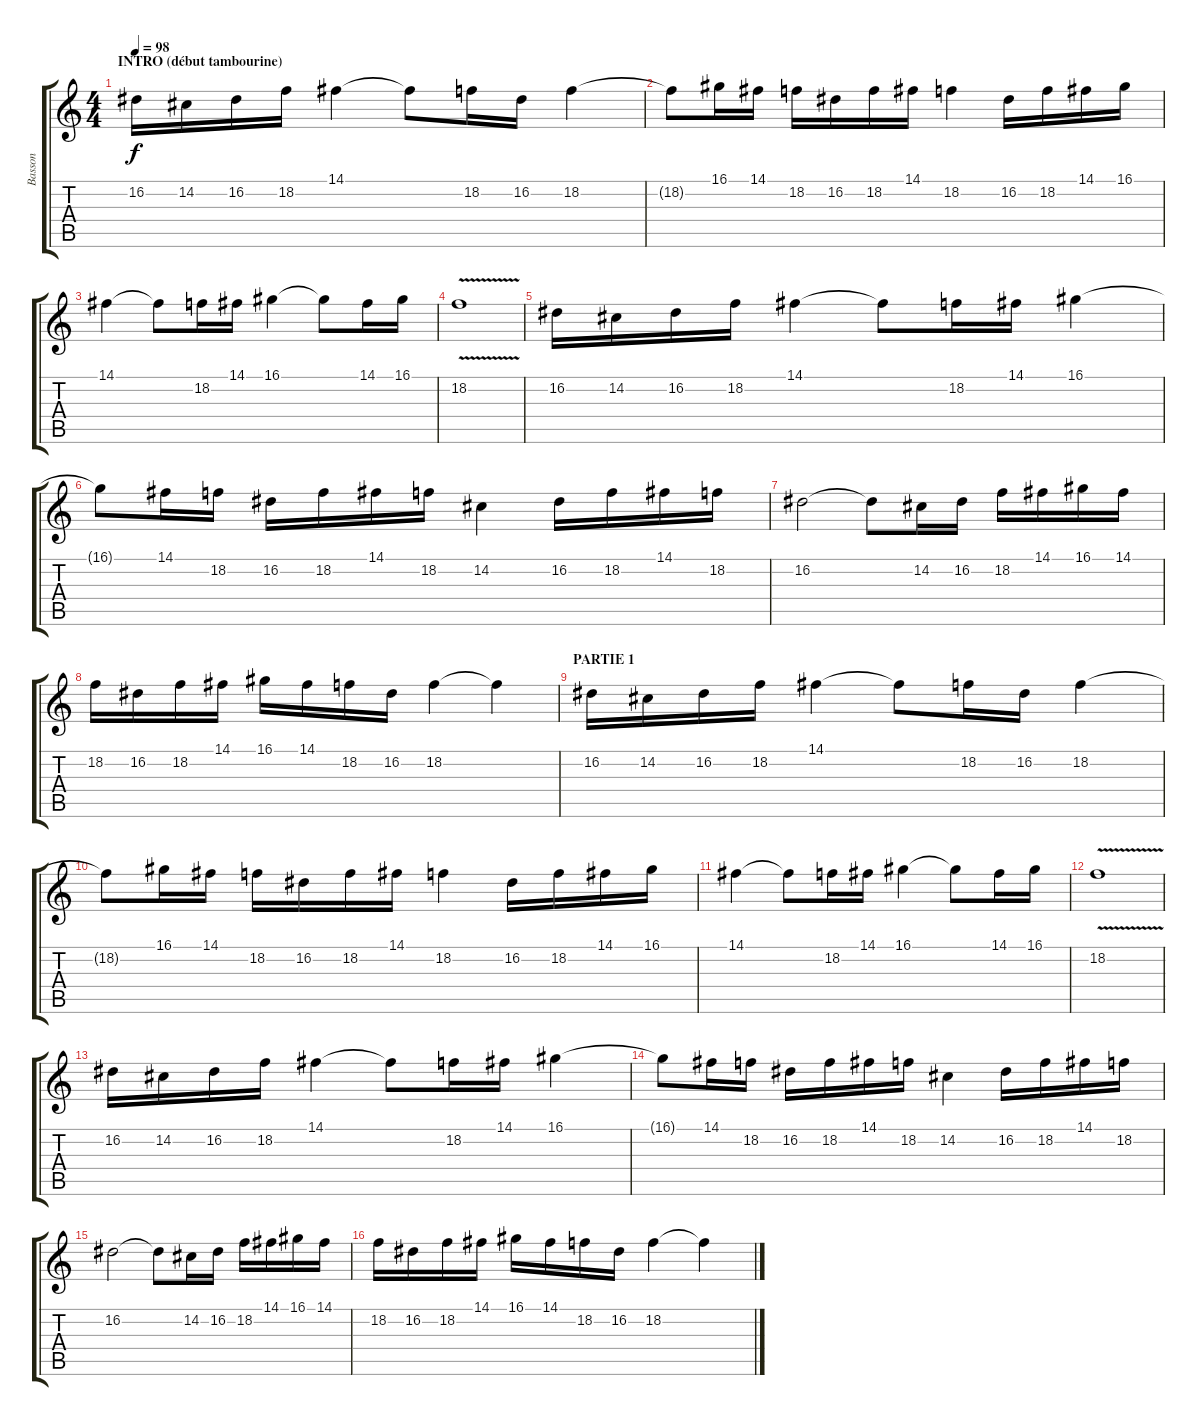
\track ("Basson" "Basson") {instrument bassoon}
\staff {score tabs}
\tuning (E4 B3 G3 D3 A2 E2) {hide}
\ts (4 4)
\section ("" "INTRO (début tambourine)")
\tempo 98
\clef g2
\ks c
16.2.16{dy f} 14.2.16 16.2.16 18.2.16 14.1.4 14.1{t}.8 18.2.16 16.2.16 18.2.4 |
18.2{t}.8 16.1.16 14.1.16 18.2.16 16.2.16 18.2.16 14.1.16 18.2.4 16.2.16 18.2.16 14.1.16 16.1.16 |
14.1.4 14.1{t}.8 18.2.16 14.1.16 16.1.4 16.1{t}.8 14.1.16 16.1.16 |
18.2{v}.1 |
16.2.16 14.2.16 16.2.16 18.2.16 14.1.4 14.1{t}.8 18.2.16 14.1.16 16.1.4 |
16.1{t}.8 14.1.16 18.2.16 16.2.16 18.2.16 14.1.16 18.2.16 14.2.4 16.2.16 18.2.16 14.1.16 18.2.16 |
16.2.2 16.2{t}.8 14.2.16 16.2.16 18.2.16 14.1.16 16.1.16 14.1.16 |
18.2.16 16.2.16 18.2.16 14.1.16 16.1.16 14.1.16 18.2.16 16.2.16 18.2.4 18.2{t}.4 |
\section ("" "PARTIE 1")
16.2.16 14.2.16 16.2.16 18.2.16 14.1.4 14.1{t}.8 18.2.16 16.2.16 18.2.4 |
18.2{t}.8 16.1.16 14.1.16 18.2.16 16.2.16 18.2.16 14.1.16 18.2.4 16.2.16 18.2.16 14.1.16 16.1.16 |
14.1.4 14.1{t}.8 18.2.16 14.1.16 16.1.4 16.1{t}.8 14.1.16 16.1.16 |
18.2{v}.1 |
16.2.16 14.2.16 16.2.16 18.2.16 14.1.4 14.1{t}.8 18.2.16 14.1.16 16.1.4 |
16.1{t}.8 14.1.16 18.2.16 16.2.16 18.2.16 14.1.16 18.2.16 14.2.4 16.2.16 18.2.16 14.1.16 18.2.16 |
16.2.2 16.2{t}.8 14.2.16 16.2.16 18.2.16 14.1.16 16.1.16 14.1.16 |
18.2.16 16.2.16 18.2.16 14.1.16 16.1.16 14.1.16 18.2.16 16.2.16 18.2.4 18.2{t}.4
